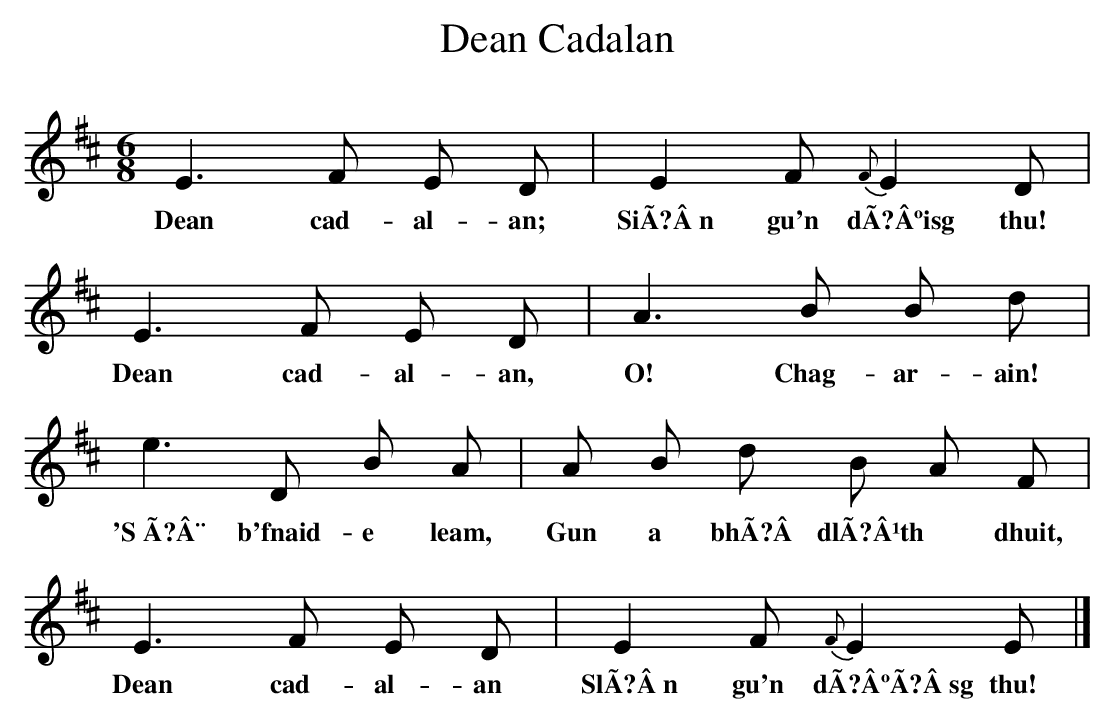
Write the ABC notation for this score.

X:1
T:Dean Cadalan
L:1/8     %
K:D
M:6/8
E3 F E D |E2 F {F}E2 D |E3 F E D |A3 B B d |
w:Dean cad-al-an; SiÃ?Â n gu'n dÃ?Âºisg thu! Dean cad-al-an, O! Chag-ar-ain!
e3 D B A |A B d B A F |E3 F E D |E2 F {F}E2 E |]
w:'S~Ã?Â¨ b'fnaid-e leam, Gun a bhÃ?Â­ dlÃ?Â¹th* dhuit, Dean cad-al-an SlÃ?Â n gu'n dÃ?ÂºÃ?Â­sg thu!
